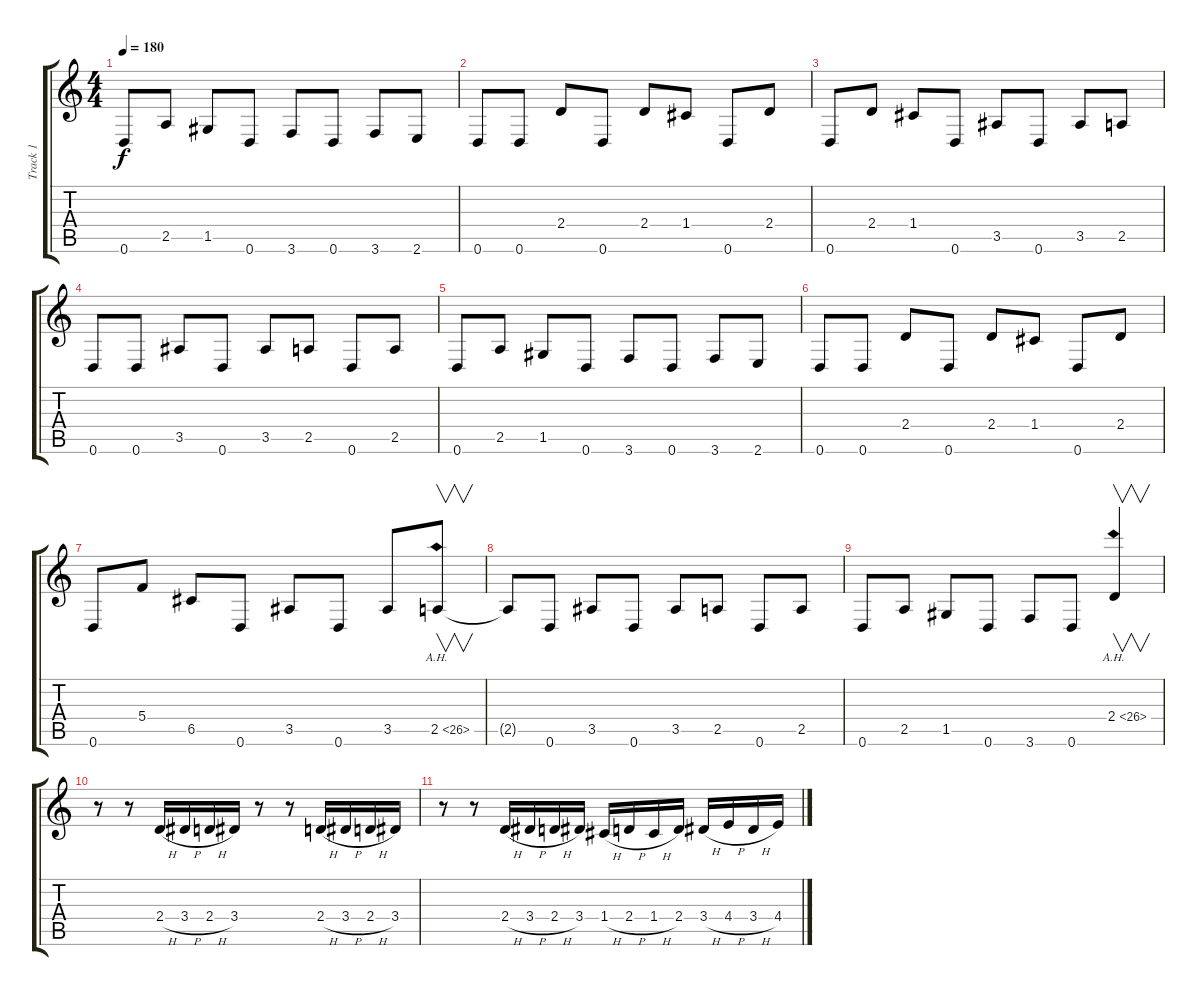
\track ("Track 1" "Track 1") {instrument distortionguitar}
\staff {score tabs}
\tuning (D4 A3 F3 C3 G2 D2) {hide}
\ts (4 4)
\tempo 180
\clef g2
\ks c
0.6.8{dy f} 2.5.8 1.5.8 0.6.8 3.6.8 0.6.8 3.6.8 2.6.8 |
0.6.8 0.6.8 2.4.8 0.6.8 2.4.8 1.4.8 0.6.8 2.4.8 |
0.6.8 2.4.8 1.4.8 0.6.8 3.5.8 0.6.8 3.5.8 2.5.8 |
0.6.8 0.6.8 3.5.8 0.6.8 3.5.8 2.5.8 0.6.8 2.5.8 |
0.6.8 2.5.8 1.5.8 0.6.8 3.6.8 0.6.8 3.6.8 2.6.8 |
0.6.8 0.6.8 2.4.8 0.6.8 2.4.8 1.4.8 0.6.8 2.4.8 |
0.6.8 5.4.8 6.5.8 0.6.8 3.5.8 0.6.8 3.5.8 2.5{ah 24}.8{v} |
2.5{t}.8 0.6.8 3.5.8 0.6.8 3.5.8 2.5.8 0.6.8 2.5.8 |
0.6.8 2.5.8 1.5.8 0.6.8 3.6.8 0.6.8 2.4{ah 24}.4{v} |
r.8 r.8 2.4{h}.16 3.4{h}.16 2.4{h}.16 3.4.16 r.8 r.8 2.4{h}.16 3.4{h}.16 2.4{h}.16 3.4.16 |
r.8 r.8 2.4{h}.16 3.4{h}.16 2.4{h}.16 3.4.16 1.4{h}.16 2.4{h}.16 1.4{h}.16 2.4.16 3.4{h}.16 4.4{h}.16 3.4{h}.16 4.4.16
